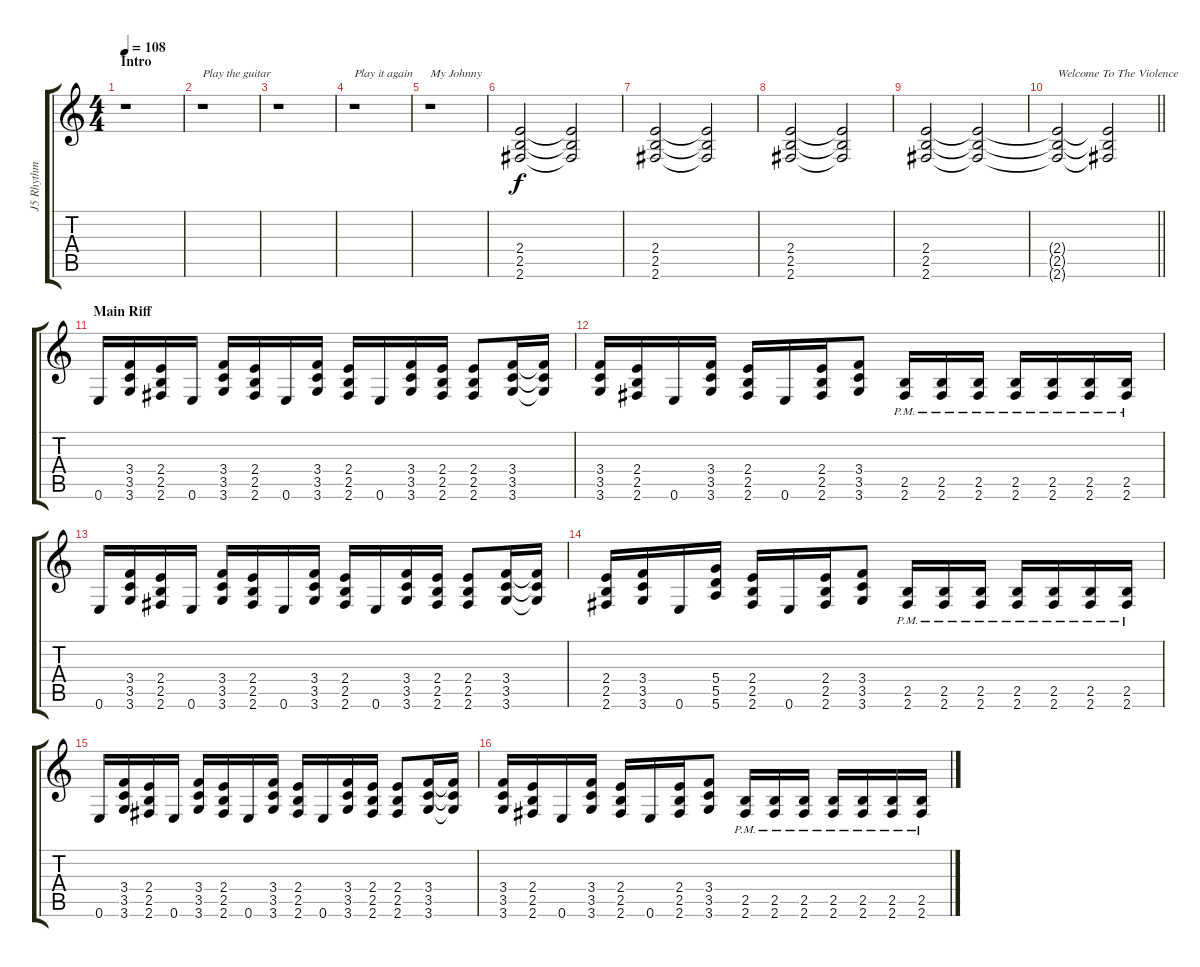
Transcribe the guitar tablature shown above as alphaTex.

\track ("J5 Rhythm" "J5 Rhythm") {instrument overdrivenguitar}
\staff {score tabs}
\tuning (E4 B3 G3 D3 A2 E2) {hide}
\ts (4 4)
\section ("" "Intro")
\tempo 108
\clef g2
\ks c
r.1{dy f instrument overdrivenguitar} |
r.1{txt "Play the guitar"} |
r.1 |
r.1{txt "Play it again"} |
r.1{txt "My Johnny"} |
(2.4 2.5 2.6).2 (2.4{t} 2.5{t} 2.6{t}).2 |
(2.4 2.5 2.6).2 (2.4{t} 2.5{t} 2.6{t}).2 |
(2.4 2.5 2.6).2 (2.4{t} 2.5{t} 2.6{t}).2 |
(2.4 2.5 2.6).2 (2.4{t} 2.5{t} 2.6{t}).2 |
\barLineRight lightlight
(2.4{t} 2.5{t} 2.6{t}).2{txt "Welcome To The Violence"} (2.4{t} 2.5{t} 2.6{t}).2 |
\section ("" "Main Riff")
0.6.16 (3.4 3.5 3.6).16 (2.4 2.5 2.6).16 0.6.16 (3.4 3.5 3.6).16 (2.4 2.5 2.6).16 0.6.16 (3.4 3.5 3.6).16 (2.4 2.5 2.6).16 0.6.16 (3.4 3.5 3.6).16 (2.4 2.5 2.6).16 (2.4 2.5 2.6).8 (3.4 3.5 3.6).16 (3.4{t} 3.5{t} 3.6{t}).16 |
(3.4 3.5 3.6).16 (2.4 2.5 2.6).16 0.6.16 (3.4 3.5 3.6).16 (2.4 2.5 2.6).16 0.6.16 (2.4 2.5 2.6).16 (3.4 3.5 3.6).8 (2.5{pm} 2.6{pm}).16 (2.5{pm} 2.6{pm}).16 (2.5{pm} 2.6{pm}).16 (2.5{pm} 2.6{pm}).16 (2.5{pm} 2.6{pm}).16 (2.5{pm} 2.6{pm}).16 (2.5{pm} 2.6{pm}).16 |
0.6.16 (3.4 3.5 3.6).16 (2.4 2.5 2.6).16 0.6.16 (3.4 3.5 3.6).16 (2.4 2.5 2.6).16 0.6.16 (3.4 3.5 3.6).16 (2.4 2.5 2.6).16 0.6.16 (3.4 3.5 3.6).16 (2.4 2.5 2.6).16 (2.4 2.5 2.6).8 (3.4 3.5 3.6).16 (3.4{t} 3.5{t} 3.6{t}).16 |
(2.4 2.5 2.6).16 (3.4 3.5 3.6).16 0.6.16 (5.4 5.5 5.6).16 (2.4 2.5 2.6).16 0.6.16 (2.4 2.5 2.6).16 (3.4 3.5 3.6).8 (2.5{pm} 2.6{pm}).16 (2.5{pm} 2.6{pm}).16 (2.5{pm} 2.6{pm}).16 (2.5{pm} 2.6{pm}).16 (2.5{pm} 2.6{pm}).16 (2.5{pm} 2.6{pm}).16 (2.5{pm} 2.6{pm}).16 |
0.6.16 (3.4 3.5 3.6).16 (2.4 2.5 2.6).16 0.6.16 (3.4 3.5 3.6).16 (2.4 2.5 2.6).16 0.6.16 (3.4 3.5 3.6).16 (2.4 2.5 2.6).16 0.6.16 (3.4 3.5 3.6).16 (2.4 2.5 2.6).16 (2.4 2.5 2.6).8 (3.4 3.5 3.6).16 (3.4{t} 3.5{t} 3.6{t}).16 |
(3.4 3.5 3.6).16 (2.4 2.5 2.6).16 0.6.16 (3.4 3.5 3.6).16 (2.4 2.5 2.6).16 0.6.16 (2.4 2.5 2.6).16 (3.4 3.5 3.6).8 (2.5{pm} 2.6{pm}).16 (2.5{pm} 2.6{pm}).16 (2.5{pm} 2.6{pm}).16 (2.5{pm} 2.6{pm}).16 (2.5{pm} 2.6{pm}).16 (2.5{pm} 2.6{pm}).16 (2.5{pm} 2.6{pm}).16
